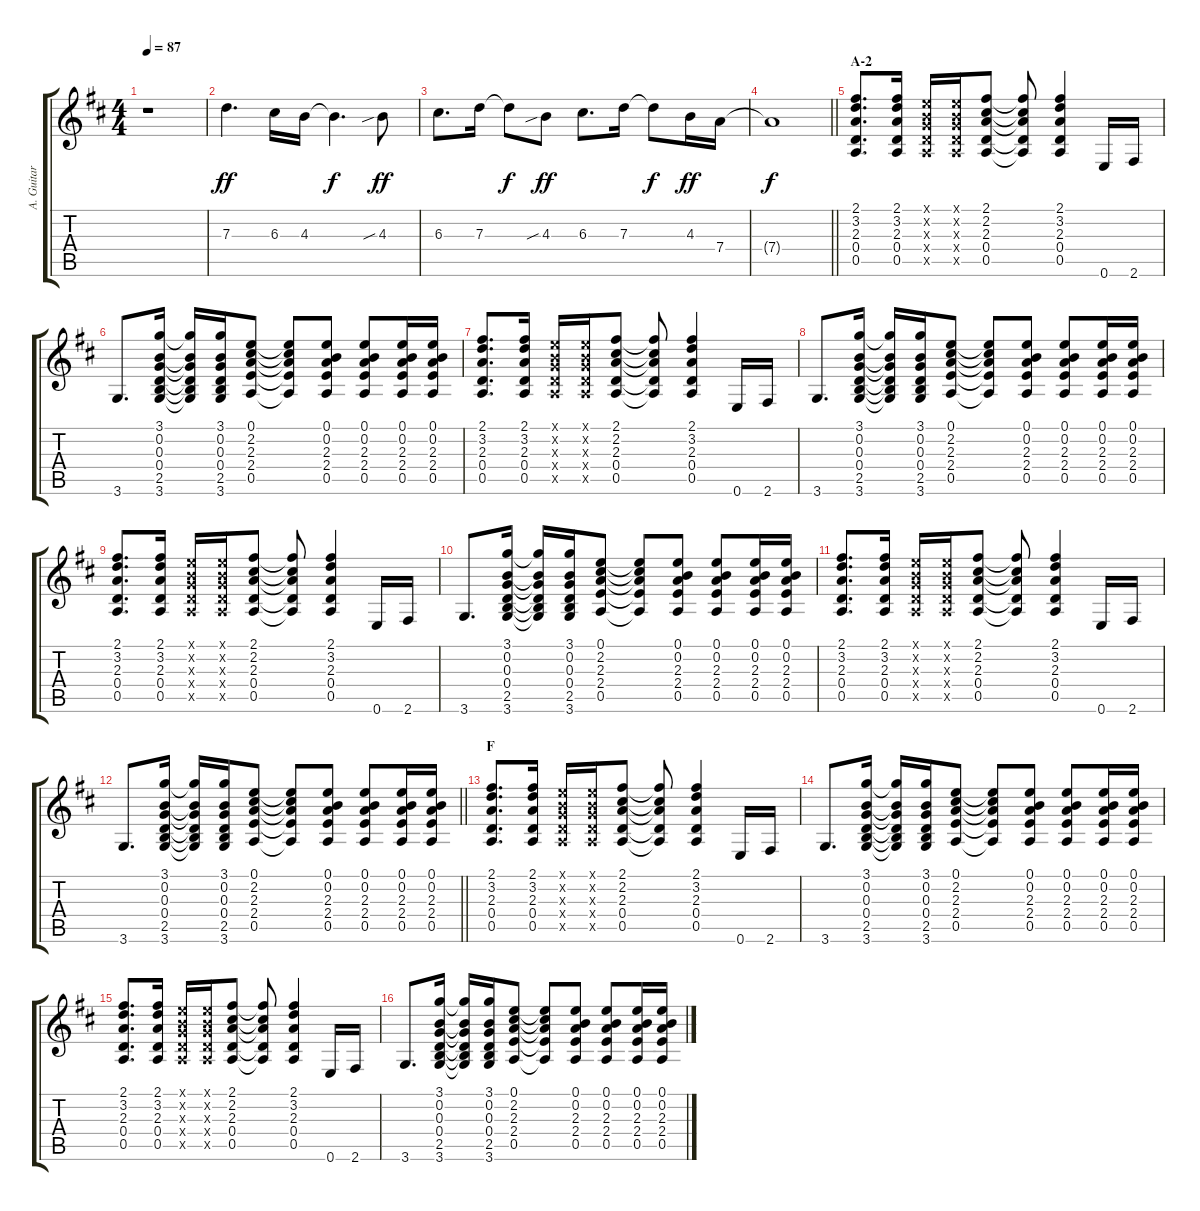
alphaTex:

\track ("A. Guitar I" "A. Guitar ") {instrument acousticguitarsteel}
\staff {score tabs}
\tuning (E4 B3 G3 D3 A2 E2) {hide}
\ts (4 4)
\tempo 87
\clef g2
\ks d
r.1{dy f} |
7.3.4{d dy ff} 6.3.16 4.3.16 4.3{t}.4{d dy f} 4.3{sib}.8{dy ff} |
6.3.8{d} 7.3.16 7.3{t}.8{dy f} 4.3{sib}.8{dy ff} 6.3.8{d} 7.3.16 7.3{t}.8{dy f} 4.3.16{dy ff} 7.4.16 |
\barLineRight lightlight
7.4{t}.1{dy f} |
\section ("" "A-2")
(2.1 3.2 2.3 0.4 0.5).8{d} (2.1 3.2 2.3 0.4 0.5).16 (0.1{x} 0.2{x} 0.3{x} 0.4{x} 0.5{x}).16 (0.1{x} 0.2{x} 0.3{x} 0.4{x} 0.5{x}).16 (2.1 2.2 2.3 0.4 0.5).8 (2.1{t} 2.2{t} 2.3{t} 0.4{t} 0.5{t}).8 (2.1 3.2 2.3 0.4 0.5).4 0.6.16 2.6.16 |
3.6.8{d} (3.1 0.2 0.3 0.4 2.5 3.6).16 (3.1{t} 0.2{t} 0.3{t} 0.4{t} 2.5{t} 3.6{t}).16 (3.1 0.2 0.3 0.4 2.5 3.6).16 (0.1 2.2 2.3 2.4 0.5).8 (0.1{t} 2.2{t} 2.3{t} 2.4{t} 0.5{t}).8 (0.1 0.2 2.3 2.4 0.5).8 (0.1 0.2 2.3 2.4 0.5).8 (0.1 0.2 2.3 2.4 0.5).16 (0.1 0.2 2.3 2.4 0.5).16 |
(2.1 3.2 2.3 0.4 0.5).8{d} (2.1 3.2 2.3 0.4 0.5).16 (0.1{x} 0.2{x} 0.3{x} 0.4{x} 0.5{x}).16 (0.1{x} 0.2{x} 0.3{x} 0.4{x} 0.5{x}).16 (2.1 2.2 2.3 0.4 0.5).8 (2.1{t} 2.2{t} 2.3{t} 0.4{t} 0.5{t}).8 (2.1 3.2 2.3 0.4 0.5).4 0.6.16 2.6.16 |
3.6.8{d} (3.1 0.2 0.3 0.4 2.5 3.6).16 (3.1{t} 0.2{t} 0.3{t} 0.4{t} 2.5{t} 3.6{t}).16 (3.1 0.2 0.3 0.4 2.5 3.6).16 (0.1 2.2 2.3 2.4 0.5).8 (0.1{t} 2.2{t} 2.3{t} 2.4{t} 0.5{t}).8 (0.1 0.2 2.3 2.4 0.5).8 (0.1 0.2 2.3 2.4 0.5).8 (0.1 0.2 2.3 2.4 0.5).16 (0.1 0.2 2.3 2.4 0.5).16 |
(2.1 3.2 2.3 0.4 0.5).8{d} (2.1 3.2 2.3 0.4 0.5).16 (0.1{x} 0.2{x} 0.3{x} 0.4{x} 0.5{x}).16 (0.1{x} 0.2{x} 0.3{x} 0.4{x} 0.5{x}).16 (2.1 2.2 2.3 0.4 0.5).8 (2.1{t} 2.2{t} 2.3{t} 0.4{t} 0.5{t}).8 (2.1 3.2 2.3 0.4 0.5).4 0.6.16 2.6.16 |
3.6.8{d} (3.1 0.2 0.3 0.4 2.5 3.6).16 (3.1{t} 0.2{t} 0.3{t} 0.4{t} 2.5{t} 3.6{t}).16 (3.1 0.2 0.3 0.4 2.5 3.6).16 (0.1 2.2 2.3 2.4 0.5).8 (0.1{t} 2.2{t} 2.3{t} 2.4{t} 0.5{t}).8 (0.1 0.2 2.3 2.4 0.5).8 (0.1 0.2 2.3 2.4 0.5).8 (0.1 0.2 2.3 2.4 0.5).16 (0.1 0.2 2.3 2.4 0.5).16 |
(2.1 3.2 2.3 0.4 0.5).8{d} (2.1 3.2 2.3 0.4 0.5).16 (0.1{x} 0.2{x} 0.3{x} 0.4{x} 0.5{x}).16 (0.1{x} 0.2{x} 0.3{x} 0.4{x} 0.5{x}).16 (2.1 2.2 2.3 0.4 0.5).8 (2.1{t} 2.2{t} 2.3{t} 0.4{t} 0.5{t}).8 (2.1 3.2 2.3 0.4 0.5).4 0.6.16 2.6.16 |
\barLineRight lightlight
3.6.8{d} (3.1 0.2 0.3 0.4 2.5 3.6).16 (3.1{t} 0.2{t} 0.3{t} 0.4{t} 2.5{t} 3.6{t}).16 (3.1 0.2 0.3 0.4 2.5 3.6).16 (0.1 2.2 2.3 2.4 0.5).8 (0.1{t} 2.2{t} 2.3{t} 2.4{t} 0.5{t}).8 (0.1 0.2 2.3 2.4 0.5).8 (0.1 0.2 2.3 2.4 0.5).8 (0.1 0.2 2.3 2.4 0.5).16 (0.1 0.2 2.3 2.4 0.5).16 |
\section ("" "F")
(2.1 3.2 2.3 0.4 0.5).8{d} (2.1 3.2 2.3 0.4 0.5).16 (0.1{x} 0.2{x} 0.3{x} 0.4{x} 0.5{x}).16 (0.1{x} 0.2{x} 0.3{x} 0.4{x} 0.5{x}).16 (2.1 2.2 2.3 0.4 0.5).8 (2.1{t} 2.2{t} 2.3{t} 0.4{t} 0.5{t}).8 (2.1 3.2 2.3 0.4 0.5).4 0.6.16 2.6.16 |
3.6.8{d} (3.1 0.2 0.3 0.4 2.5 3.6).16 (3.1{t} 0.2{t} 0.3{t} 0.4{t} 2.5{t} 3.6{t}).16 (3.1 0.2 0.3 0.4 2.5 3.6).16 (0.1 2.2 2.3 2.4 0.5).8 (0.1{t} 2.2{t} 2.3{t} 2.4{t} 0.5{t}).8 (0.1 0.2 2.3 2.4 0.5).8 (0.1 0.2 2.3 2.4 0.5).8 (0.1 0.2 2.3 2.4 0.5).16 (0.1 0.2 2.3 2.4 0.5).16 |
(2.1 3.2 2.3 0.4 0.5).8{d} (2.1 3.2 2.3 0.4 0.5).16 (0.1{x} 0.2{x} 0.3{x} 0.4{x} 0.5{x}).16 (0.1{x} 0.2{x} 0.3{x} 0.4{x} 0.5{x}).16 (2.1 2.2 2.3 0.4 0.5).8 (2.1{t} 2.2{t} 2.3{t} 0.4{t} 0.5{t}).8 (2.1 3.2 2.3 0.4 0.5).4 0.6.16 2.6.16 |
3.6.8{d} (3.1 0.2 0.3 0.4 2.5 3.6).16 (3.1{t} 0.2{t} 0.3{t} 0.4{t} 2.5{t} 3.6{t}).16 (3.1 0.2 0.3 0.4 2.5 3.6).16 (0.1 2.2 2.3 2.4 0.5).8 (0.1{t} 2.2{t} 2.3{t} 2.4{t} 0.5{t}).8 (0.1 0.2 2.3 2.4 0.5).8 (0.1 0.2 2.3 2.4 0.5).8 (0.1 0.2 2.3 2.4 0.5).16 (0.1 0.2 2.3 2.4 0.5).16
